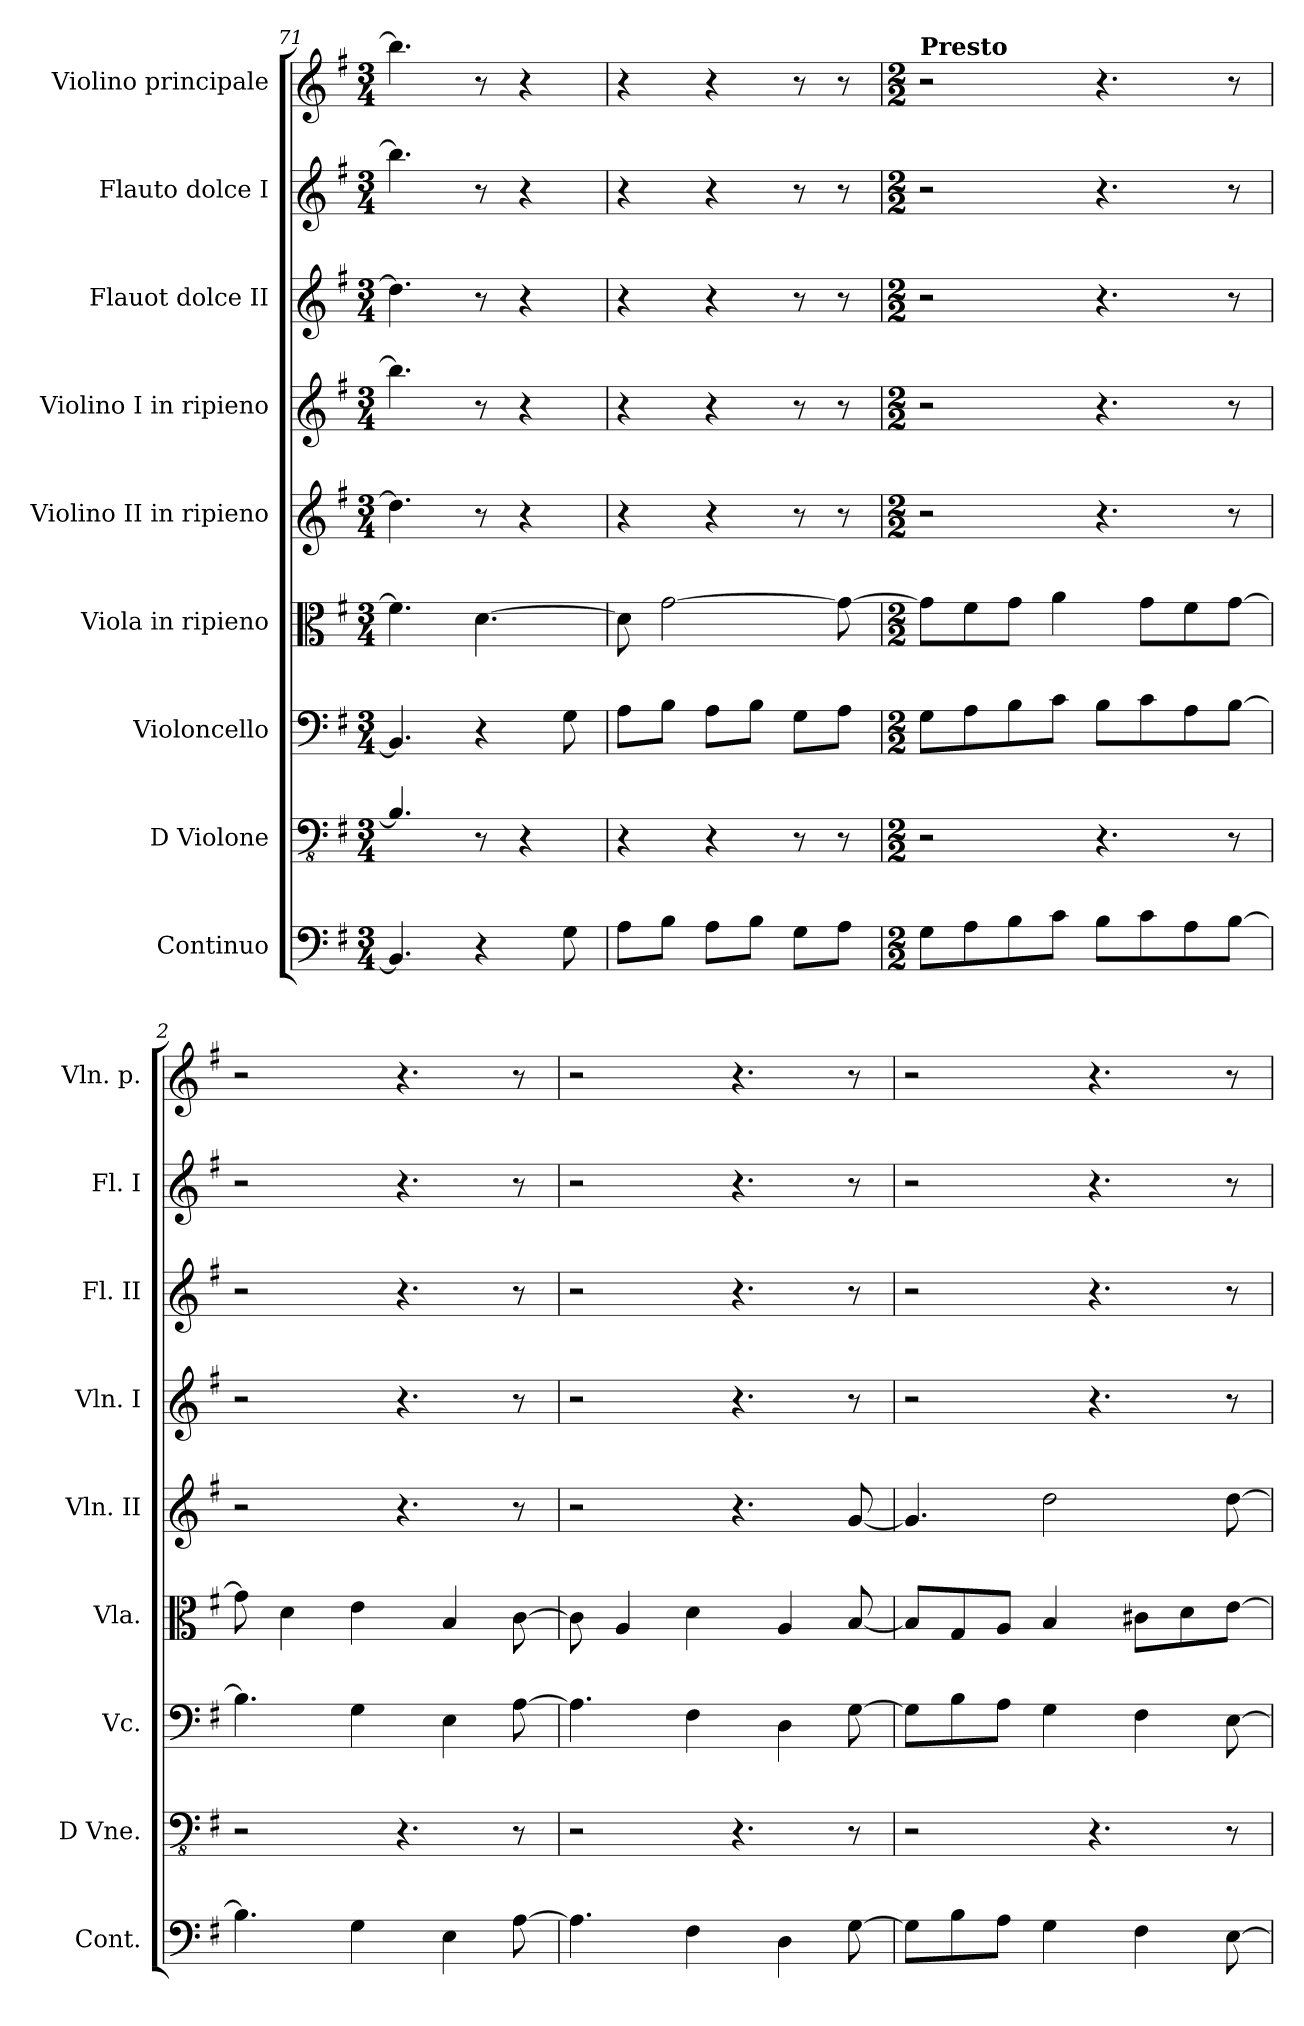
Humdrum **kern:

**kern	**kern	**kern	**kern	**kern	**kern	**kern	**kern	**kern
*part9	*part8	*part7	*part6	*part5	*part4	*part3	*part2	*part1
*staff9	*staff8	*staff7	*staff6	*staff5	*staff4	*staff3	*staff2	*staff1
*I"Continuo	*I"D Violone	*I"Violoncello	*I"Viola in ripieno	*I"Violino II in ripieno	*I"Violino I in ripieno	*I"Flauot dolce II	*I"Flauto dolce I	*I"Violino principale
*I'Cont.	*I'D Vne.	*I'Vc.	*I'Vla.	*I'Vln. II	*I'Vln. I	*I'Fl. II	*I'Fl. I	*I'Vln. p.
*clefF4	*clefFv4	*clefF4	*clefC3	*clefG2	*clefG2	*clefG2	*clefG2	*clefG2
*	*ITrd7c12	*	*	*	*	*	*	*
*k[f#]	*k[f#]	*k[f#]	*k[f#]	*k[f#]	*k[f#]	*k[f#]	*k[f#]	*k[f#]
*M3/4	*M3/4	*M3/4	*M3/4	*M3/4	*M3/4	*M3/4	*M3/4	*M3/4
=71	=71	=71	=71	=71	=71	=71	=71	=71
4.BB/]	4.BBB/]	4.BB/]	4.f#\]	4.dd#\]	4.bb\]	4.dd#\]	4.bb\]	4.bb\]
4r	8r	4r	[4.d\	8r	8r	8r	8r	8r
.	4r	.	.	4r	4r	4r	4r	4r
8G\	.	8G\	.	.	.	.	.	.
=72	=72	=72	=72	=72	=72	=72	=72	=72
8A\L	4r	8A\L	8d\]	4r	4r	4r	4r	4r
8B\J	.	8B\J	[2g\	.	.	.	.	.
8A\L	4r	8A\L	.	4r	4r	4r	4r	4r
8B\J	.	8B\J	.	.	.	.	.	.
8G\L	8r	8G\L	.	8r	8r	8r	8r	8r
8A\J	8r	8A\J	8g\_	8r	8r	8r	8r	8r
!!LO:PB:g=z
=1	=1	=1	=1	=1	=1	=1	=1	=1
*M2/2	*M2/2	*M2/2	*M2/2	*M2/2	*M2/2	*M2/2	*M2/2	*M2/2
!	!	!	!	!	!	!	!	!LO:TX:a:B:t=Presto
8G\L	2r	8G\L	8g\L]	2r	2r	2r	2r	2r
8A\	.	8A\	8f#\	.	.	.	.	.
8B\	.	8B\	8g\J	.	.	.	.	.
8c\J	.	8c\J	4a\	.	.	.	.	.
8B\L	4.r	8B\L	.	4.r	4.r	4.r	4.r	4.r
8c\	.	8c\	8g\L	.	.	.	.	.
8A\	.	8A\	8f#\	.	.	.	.	.
[8B\J	8r	[8B\J	[8g\J	8r	8r	8r	8r	8r
=2	=2	=2	=2	=2	=2	=2	=2	=2
4.B\]	2r	4.B\]	8g\]	2r	2r	2r	2r	2r
.	.	.	4d\	.	.	.	.	.
4G\	.	4G\	4e\	.	.	.	.	.
.	4.r	.	.	4.r	4.r	4.r	4.r	4.r
4E\	.	4E\	4B/	.	.	.	.	.
[8A\	8r	[8A\	[8c\	8r	8r	8r	8r	8r
=3	=3	=3	=3	=3	=3	=3	=3	=3
4.A\]	2r	4.A\]	8c\]	2r	2r	2r	2r	2r
.	.	.	4A/	.	.	.	.	.
4F#\	.	4F#\	4d\	.	.	.	.	.
.	4.r	.	.	4.r	4.r	4.r	4.r	4.r
4D\	.	4D\	4A/	.	.	.	.	.
[8G\	8r	[8G\	[8B/	[8g/	8r	8r	8r	8r
=4	=4	=4	=4	=4	=4	=4	=4	=4
8G\L]	2r	8G\L]	8B/L]	4.g/]	2r	2r	2r	2r
8B\	.	8B\	8G/	.	.	.	.	.
8A\J	.	8A\J	8A/J	.	.	.	.	.
4G\	.	4G\	4B/	2dd\	.	.	.	.
.	4.r	.	.	.	4.r	4.r	4.r	4.r
4F#\	.	4F#\	8c#X\L	.	.	.	.	.
.	.	.	8d\	.	.	.	.	.
[8E\	8r	[8E\	[8e\J	[8dd\	8r	8r	8r	8r
=	=	=	=	=	=	=	=	=
*-	*-	*-	*-	*-	*-	*-	*-	*-
